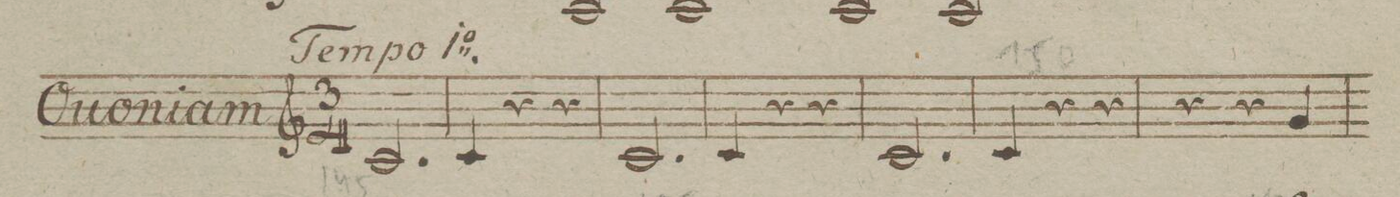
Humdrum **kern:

**kern
*I"Clarino Secondo in B.
*clefG2
*k[b-e-]
*met(c)
*M3/4
2.B-/
=146
4B-/
4r
4r
=147
2.B-/
=148
4B-/
4r
4r
=149
2.B-/
=150
4B-/
4r
4r
=151
4r
4r
4f/
=152
*-
